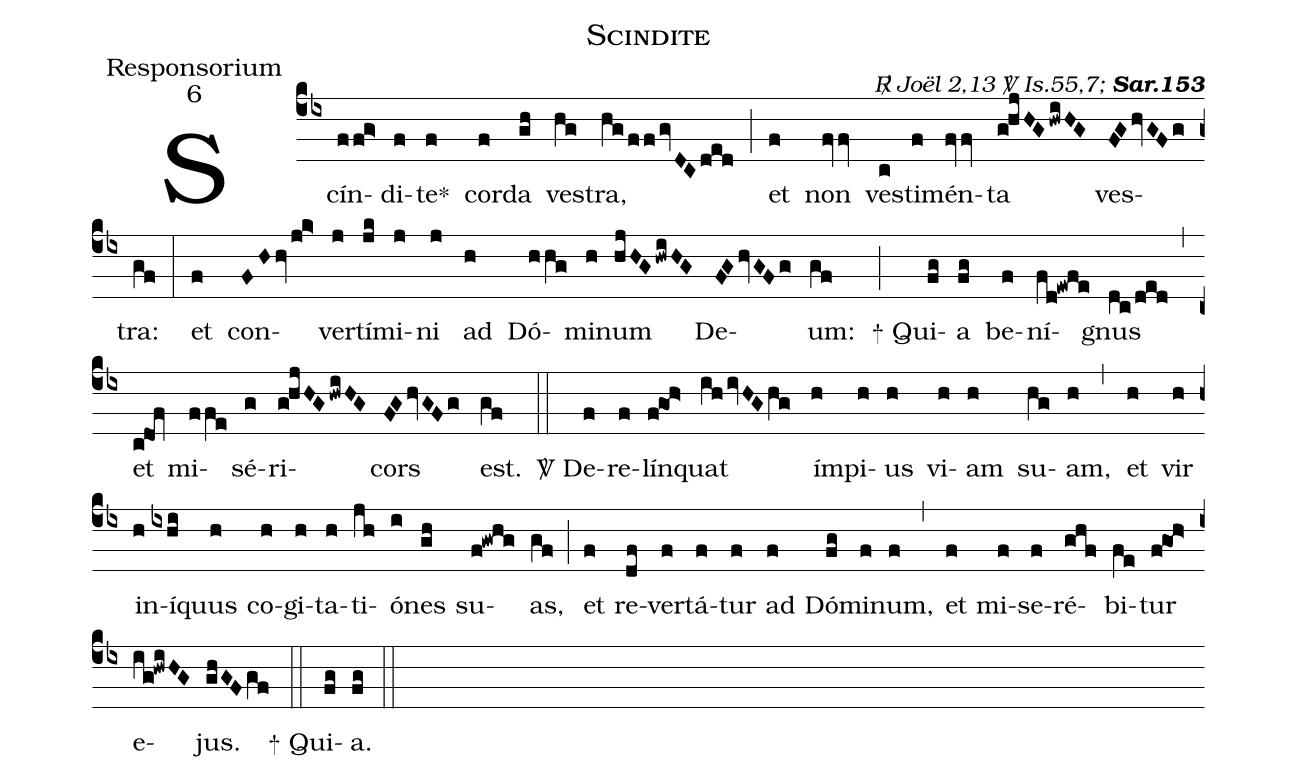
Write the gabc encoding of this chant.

name:Scindite;
office-part:Responsorium;
mode:6;
commentary:{\itshape\mdseries \Rbar\ Joël 2,13 \Vbar\ Is.55,7;\/} {\bfseries Sar.153};
%%
(cb4) Scín(ff!g>)di(f)te<sp>*</sp>(f) cor(f)da(gh) ves(hg)tra,(hgffgvDCded)  (;)
et(f) non(fvv) ves(c)ti(f)mén(fvv)ta(ghjHGhwiHG) ves(FGhvGFg)tra:(gf) (:)
et(f) con(FHhvj!k>)ver(j)tí(jk)mi(j)ni(j) ad(h) Dó(hhg)mi(h)num(hjHGhwiHG) De(FGhvGFg)um:(gf) (;)
<sp>+</sp> Qui(fg)a(fg) be(f)ní(fd!ewfe)gnus(dc/ded) (,)
et(cdOf) mi(ffe)sé(g)ri(g!hjHGhwiHG)cors(FGhvGFg) est.(gf) (::)
<sp>V/</sp> De(f)re(f)lín(f!go!h>)quat(ihivHGhg) ím(h)pi(h)us(h) vi(h)am(h) su(hg)am,(h)  (,)
et(h) vir(h) in(h)í(ixhi)quus(h) co(h)gi(h)ta(h)ti(jh)ó(i)nes(gh) su(f!gwhg)as,(gf) (;)
et(f) re(df)ver(f)tá(f)tur(f) ad(f) Dó(fg)mi(f)num,(f)  (,)
et(f) mi(f)se(f)ré(ghf)bi(fe)tur(f!go!h>) e(ig!hwiHG)jus.(ghGFgf) (::)
<sp>+</sp> Qui(fg)a.(fg) (::)
